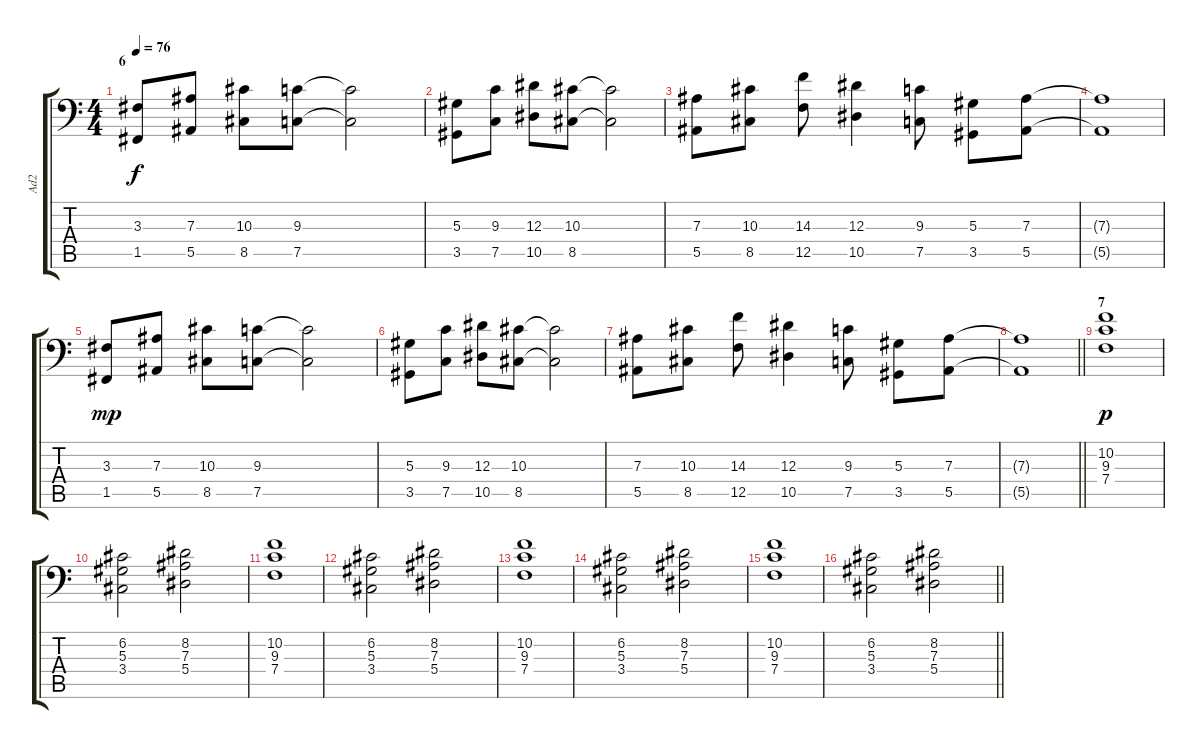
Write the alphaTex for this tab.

\track ("Ad2" "Ad2") {instrument synthstrings2}
\staff {score tabs}
\tuning (C4 G3 Eb3 Bb2 F2 Bb1) {hide}
\ts (4 4)
\section ("" "6")
\tempo 76
\clef f4
\ks c
(3.3 1.5).8{dy f} (7.3 5.5).8 (10.3 8.5).8 (9.3 7.5).8 (9.3{t} 7.5{t}).2 |
(5.3 3.5).8 (9.3 7.5).8 (12.3 10.5).8 (10.3 8.5).8 (10.3{t} 8.5{t}).2 |
(7.3 5.5).8 (10.3 8.5).8 (14.3 12.5).8 (12.3 10.5).4 (9.3 7.5).8 (5.3 3.5).8 (7.3 5.5).8 |
(7.3{t} 5.5{t}).1 |
(3.3 1.5).8{dy mp} (7.3 5.5).8 (10.3 8.5).8 (9.3 7.5).8 (9.3{t} 7.5{t}).2 |
(5.3 3.5).8 (9.3 7.5).8 (12.3 10.5).8 (10.3 8.5).8 (10.3{t} 8.5{t}).2 |
(7.3 5.5).8 (10.3 8.5).8 (14.3 12.5).8 (12.3 10.5).4 (9.3 7.5).8 (5.3 3.5).8 (7.3 5.5).8 |
\barLineRight lightlight
(7.3{t} 5.5{t}).1 |
\section ("" "7")
(10.2 9.3 7.4).1{dy p} |
(6.2 5.3 3.4).2 (8.2 7.3 5.4).2 |
(10.2 9.3 7.4).1 |
(6.2 5.3 3.4).2 (8.2 7.3 5.4).2 |
(10.2 9.3 7.4).1 |
(6.2 5.3 3.4).2 (8.2 7.3 5.4).2 |
(10.2 9.3 7.4).1 |
\barLineRight lightlight
(6.2 5.3 3.4).2 (8.2 7.3 5.4).2
